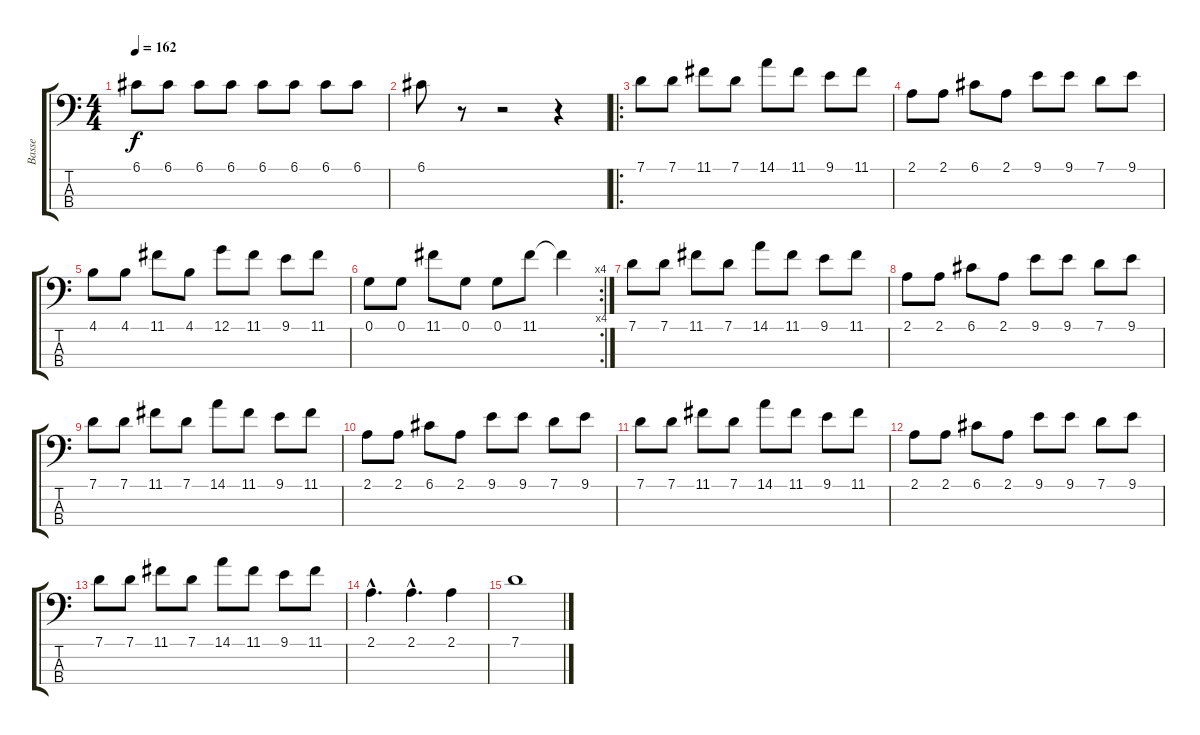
\track ("Basse" "Basse") {instrument acousticbass}
\staff {score tabs}
\tuning (G2 D2 A1 E1) {hide}
\ts (4 4)
\tempo 162
\clef f4
\ks c
6.1.8{dy f} 6.1.8 6.1.8 6.1.8 6.1.8 6.1.8 6.1.8 6.1.8 |
6.1.8 r.8 r.2 r.4 |
\ro
7.1.8 7.1.8 11.1.8 7.1.8 14.1.8 11.1.8 9.1.8 11.1.8 |
2.1.8 2.1.8 6.1.8 2.1.8 9.1.8 9.1.8 7.1.8 9.1.8 |
4.1.8 4.1.8 11.1.8 4.1.8 12.1.8 11.1.8 9.1.8 11.1.8 |
\rc 4
0.1.8 0.1.8 11.1.8 0.1.8 0.1.8 11.1.8 11.1{t}.4 |
7.1.8 7.1.8 11.1.8 7.1.8 14.1.8 11.1.8 9.1.8 11.1.8 |
2.1.8 2.1.8 6.1.8 2.1.8 9.1.8 9.1.8 7.1.8 9.1.8 |
7.1.8 7.1.8 11.1.8 7.1.8 14.1.8 11.1.8 9.1.8 11.1.8 |
2.1.8 2.1.8 6.1.8 2.1.8 9.1.8 9.1.8 7.1.8 9.1.8 |
7.1.8 7.1.8 11.1.8 7.1.8 14.1.8 11.1.8 9.1.8 11.1.8 |
2.1.8 2.1.8 6.1.8 2.1.8 9.1.8 9.1.8 7.1.8 9.1.8 |
7.1.8 7.1.8 11.1.8 7.1.8 14.1.8 11.1.8 9.1.8 11.1.8 |
2.1{hac}.4{d} 2.1{hac}.4{d} 2.1.4 |
7.1.1
